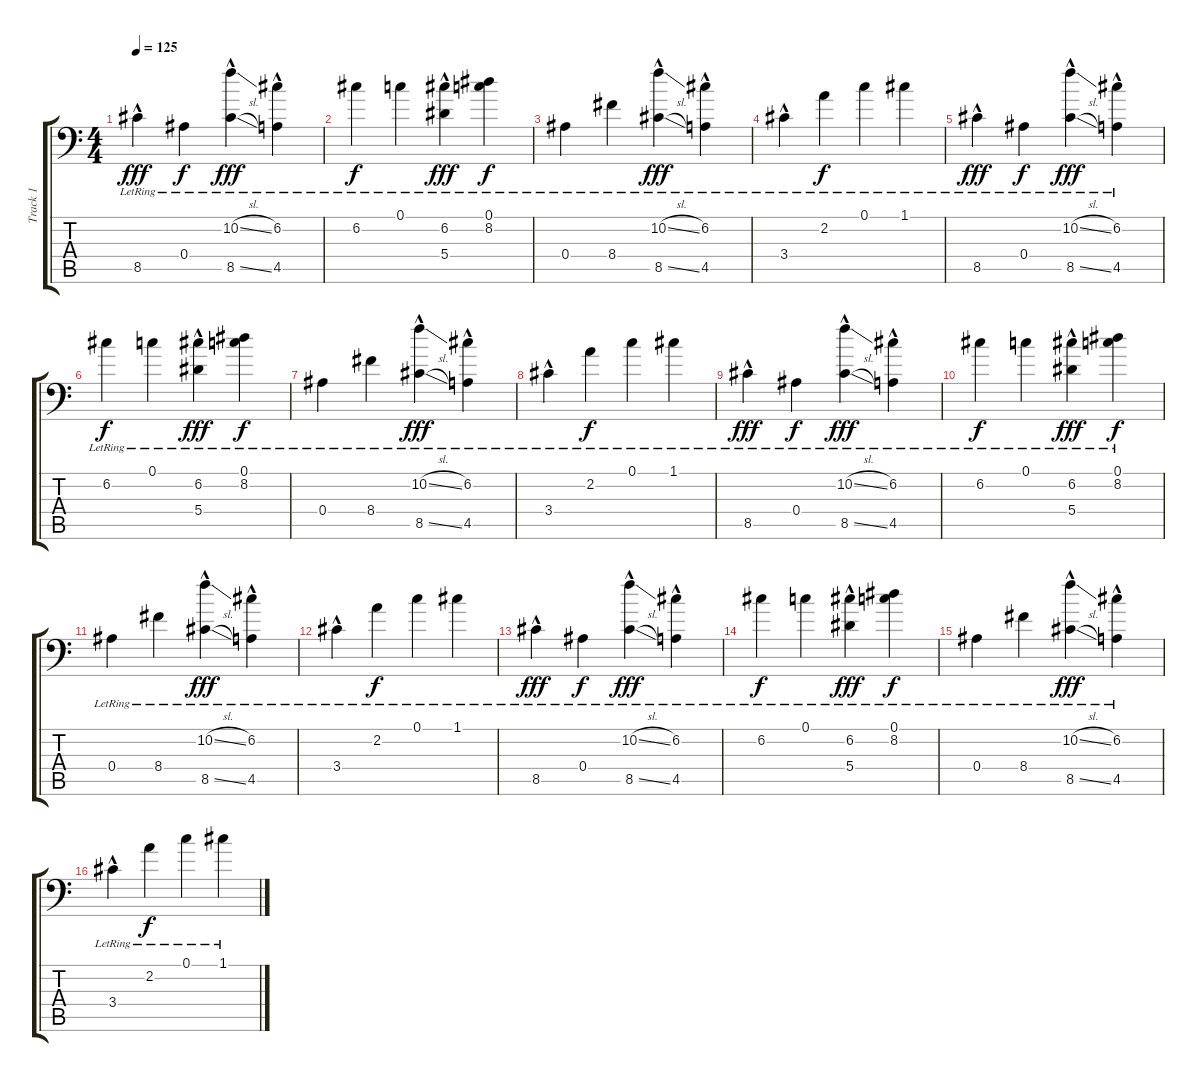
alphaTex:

\track ("Track 1" "Track 1") {instrument electricguitarmuted}
\staff {score tabs}
\tuning (C4 G3 Eb3 Bb2 F2 Bb1) {hide}
\ts (4 4)
\tempo 125
\clef f4
\ks c
8.5{hac lr}.4{dy fff instrument electricguitarmuted} 0.4{lr}.4{dy f} (10.2{sl hac lr} 8.5{sl hac lr}).4{dy fff} (6.2{hac lr} 4.5{hac lr}).4 |
6.2{lr}.4{dy f} 0.1{lr}.4 (6.2{lr} 5.4{hac lr}).4{dy fff} (0.1{lr} 8.2{lr}).4{dy f} |
0.4{lr}.4 8.4{lr}.4 (10.2{sl hac lr} 8.5{sl hac lr}).4{dy fff} (6.2{hac lr} 4.5{hac lr}).4 |
3.4{hac lr}.4 2.2{lr}.4{dy f} 0.1{lr}.4 1.1{lr}.4 |
8.5{hac lr}.4{dy fff} 0.4{lr}.4{dy f} (10.2{sl hac lr} 8.5{sl hac lr}).4{dy fff} (6.2{hac lr} 4.5{hac lr}).4 |
6.2{lr}.4{dy f} 0.1{lr}.4 (6.2{lr} 5.4{hac lr}).4{dy fff} (0.1{lr} 8.2{lr}).4{dy f} |
0.4{lr}.4 8.4{lr}.4 (10.2{sl hac lr} 8.5{sl hac lr}).4{dy fff} (6.2{hac lr} 4.5{hac lr}).4 |
3.4{hac lr}.4 2.2{lr}.4{dy f} 0.1{lr}.4 1.1{lr}.4 |
8.5{hac lr}.4{dy fff} 0.4{lr}.4{dy f} (10.2{sl hac lr} 8.5{sl hac lr}).4{dy fff} (6.2{hac lr} 4.5{hac lr}).4 |
6.2{lr}.4{dy f} 0.1{lr}.4 (6.2{lr} 5.4{hac lr}).4{dy fff} (0.1{lr} 8.2{lr}).4{dy f} |
0.4{lr}.4 8.4{lr}.4 (10.2{sl hac lr} 8.5{sl hac lr}).4{dy fff} (6.2{hac lr} 4.5{hac lr}).4 |
3.4{hac lr}.4 2.2{lr}.4{dy f} 0.1{lr}.4 1.1{lr}.4 |
8.5{hac lr}.4{dy fff} 0.4{lr}.4{dy f} (10.2{sl hac lr} 8.5{sl hac lr}).4{dy fff} (6.2{hac lr} 4.5{hac lr}).4 |
6.2{lr}.4{dy f} 0.1{lr}.4 (6.2{lr} 5.4{hac lr}).4{dy fff} (0.1{lr} 8.2{lr}).4{dy f} |
0.4{lr}.4 8.4{lr}.4 (10.2{sl hac lr} 8.5{sl hac lr}).4{dy fff} (6.2{hac lr} 4.5{hac lr}).4 |
3.4{hac lr}.4 2.2{lr}.4{dy f} 0.1{lr}.4 1.1{lr}.4
